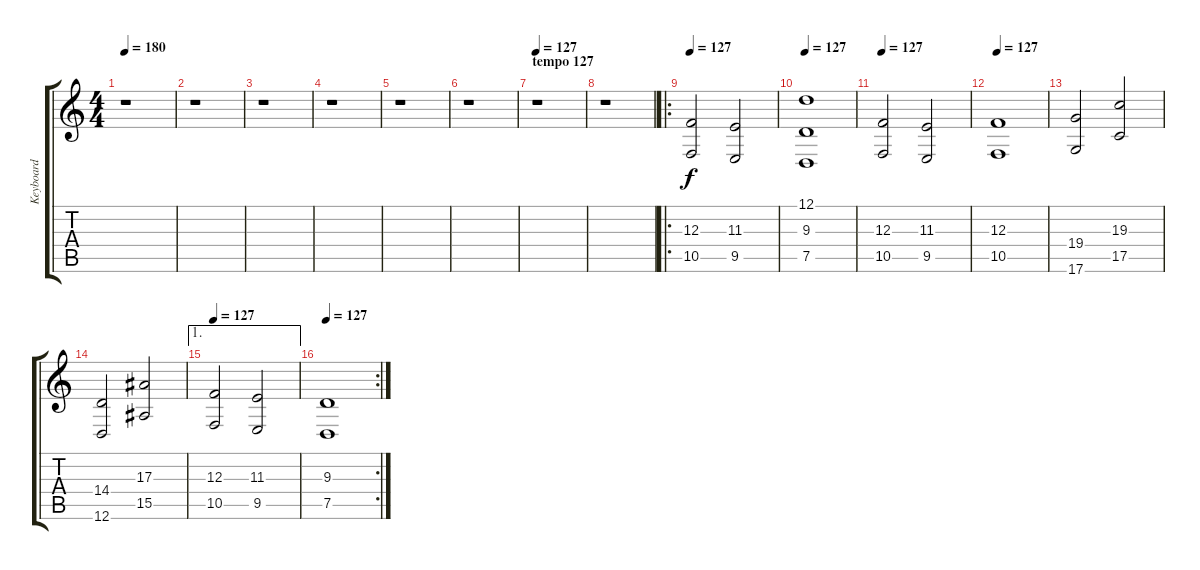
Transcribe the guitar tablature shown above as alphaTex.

\track ("Keyboard" "Keyboard") {instrument choiraahs}
\staff {score tabs}
\tuning (D4 A3 F3 C3 G2 D2) {hide}
\ts (4 4)
\tempo 180
\clef g2
\ks c
r.1{dy f} |
r.1 |
r.1 |
r.1 |
r.1 |
r.1 |
\section ("" "tempo 127")
\tempo 127
r.1 |
r.1 |
\ro
\tempo 127
(12.3 10.5).2 (11.3 9.5).2 |
\tempo 127
(12.1 9.3 7.5).1 |
\tempo 127
(12.3 10.5).2 (11.3 9.5).2 |
\tempo 127
(12.3 10.5).1 |
(19.4 17.6).2 (19.3 17.5).2 |
(14.4 12.6).2 (17.3 15.5).2 |
\ae 1
\tempo 127
(12.3 10.5).2 (11.3 9.5).2 |
\rc 2
\tempo 127
(9.3 7.5).1
